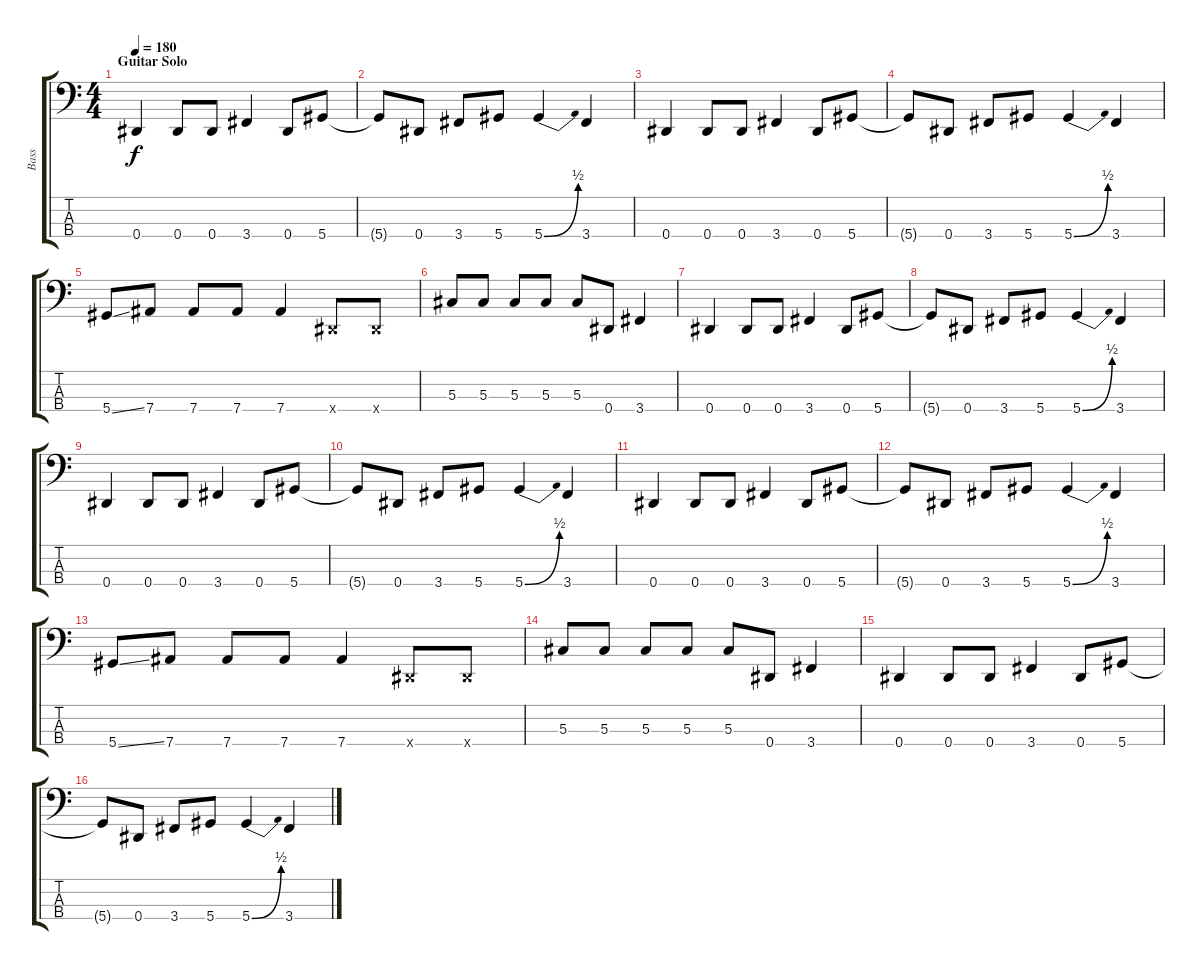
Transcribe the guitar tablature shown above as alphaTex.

\track ("Bass" "Bass") {instrument electricbasspick}
\staff {score tabs}
\tuning (Gb2 Db2 Ab1 Eb1) {hide}
\ts (4 4)
\section ("" "Guitar Solo")
\tempo 180
\clef f4
\ks c
0.4.4{dy f} 0.4.8 0.4.8 3.4.4 0.4.8 5.4.8 |
5.4{t}.8 0.4.8 3.4.8 5.4.8 5.4{be (bend 0 0 60 2)}.4 3.4.4 |
0.4.4 0.4.8 0.4.8 3.4.4 0.4.8 5.4.8 |
5.4{t}.8 0.4.8 3.4.8 5.4.8 5.4{be (bend 0 0 60 2)}.4 3.4.4 |
5.4{ss}.8 7.4.8 7.4.8 7.4.8 7.4.4 0.4{x}.8 0.4{x}.8 |
5.3.8 5.3.8 5.3.8 5.3.8 5.3.8 0.4.8 3.4.4 |
0.4.4 0.4.8 0.4.8 3.4.4 0.4.8 5.4.8 |
5.4{t}.8 0.4.8 3.4.8 5.4.8 5.4{be (bend 0 0 60 2)}.4 3.4.4 |
0.4.4 0.4.8 0.4.8 3.4.4 0.4.8 5.4.8 |
5.4{t}.8 0.4.8 3.4.8 5.4.8 5.4{be (bend 0 0 60 2)}.4 3.4.4 |
0.4.4 0.4.8 0.4.8 3.4.4 0.4.8 5.4.8 |
5.4{t}.8 0.4.8 3.4.8 5.4.8 5.4{be (bend 0 0 60 2)}.4 3.4.4 |
5.4{ss}.8 7.4.8 7.4.8 7.4.8 7.4.4 0.4{x}.8 0.4{x}.8 |
5.3.8 5.3.8 5.3.8 5.3.8 5.3.8 0.4.8 3.4.4 |
0.4.4 0.4.8 0.4.8 3.4.4 0.4.8 5.4.8 |
5.4{t}.8 0.4.8 3.4.8 5.4.8 5.4{be (bend 0 0 60 2)}.4 3.4.4
